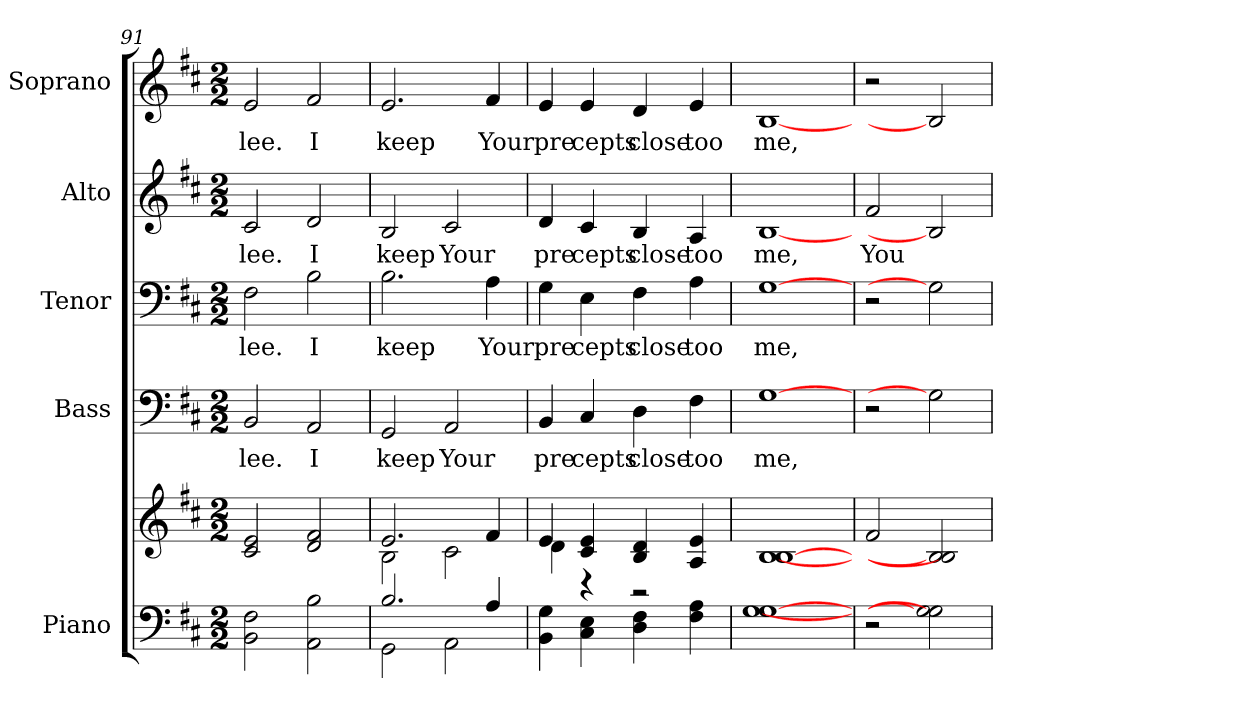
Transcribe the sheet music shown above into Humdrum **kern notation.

**kern	**kern	**kern	**text	**kern	**text	**kern	**text	**kern	**text
*part5	*part5	*part4	*part4	*part3	*part3	*part2	*part2	*part1	*part1
*staff6	*staff5	*staff4	*staff4	*staff3	*staff3	*staff2	*staff2	*staff1	*staff1
*I"Piano	*	*I"Bass	*	*I"Tenor	*	*I"Alto	*	*I"Soprano	*
*I'Pno.	*	*I'B.	*	*I'T.	*	*I'A.	*	*I'S.	*
*clefF4	*clefG2	*clefF4	*	*clefF4	*	*clefG2	*	*clefG2	*
*k[f#c#]	*k[f#c#]	*k[f#c#]	*	*k[f#c#]	*	*k[f#c#]	*	*k[f#c#]	*
*D:	*D:	*D:	*	*D:	*	*D:	*	*D:	*
*M2/2	*M2/2	*M2/2	*	*M2/2	*	*M2/2	*	*M2/2	*
=91	=91	=91	=91	=91	=91	=91	=91	=91	=91
!	!	!	!LO:LY:b:color=#000000	!	!	!	!	!	!
!	!	!	!	!	!LO:LY:b:color=#000000	!	!	!	!
!	!	!	!	!	!	!	!LO:LY:b:color=#000000	!	!
!	!	!	!	!	!	!	!	!	!LO:LY:b:color=#000000
2BBi\ 2F#i	2c#i/ 2ei	2BBi/	lee.	2F#i\	lee.	2c#i/	lee.	2ei/	lee.
!	!	!	!LO:LY:b:color=#000000	!	!	!	!	!	!
!	!	!	!	!	!LO:LY:b:color=#000000	!	!	!	!
!	!	!	!	!	!	!	!LO:LY:b:color=#000000	!	!
!	!	!	!	!	!	!	!	!	!LO:LY:b:color=#000000
2AAi\ 2Bi	2di/ 2f#i	2AAi/	I	2Bi\	I	2di/	I	2f#i/	I
=92	=92	=92	=92	=92	=92	=92	=92	=92	=92
*^	*^	*	*	*	*	*	*	*	*
!	!	!	!	!	!LO:LY:b:color=#000000	!	!	!	!	!	!
!	!	!	!	!	!	!	!LO:LY:b:color=#000000	!	!	!	!
!	!	!	!	!	!	!	!	!	!LO:LY:b:color=#000000	!	!
!	!	!	!	!	!	!	!	!	!	!	!LO:LY:b:color=#000000
2.Bi/	2GGi\	2.ei/	2Bi\	2GGi/	keep	2.Bi\	keep	2Bi/	keep	2.ei/	keep
!	!	!	!	!	!LO:LY:b:color=#000000	!	!	!	!	!	!
!	!	!	!	!	!	!	!	!	!LO:LY:b:color=#000000	!	!
.	2AAi\	.	2c#i\	2AAi/	Your	.	.	2c#i/	Your	.	.
!	!	!	!	!	!	!	!LO:LY:b:color=#000000	!	!	!	!
!	!	!	!	!	!	!	!	!	!	!	!LO:LY:b:color=#000000
4Ai/	.	4f#i/	.	.	.	4Ai\	Your	.	.	4f#i/	Your
*v	*v	*	*	*	*	*	*	*	*	*	*
=93	=93	=93	=93	=93	=93	=93	=93	=93	=93	=93
!	!	!	!	!LO:LY:b:color=#000000	!	!	!	!	!	!
!	!	!	!	!	!	!LO:LY:b:color=#000000	!	!	!	!
!	!	!	!	!	!	!	!	!LO:LY:b:color=#000000	!	!
!	!	!	!	!	!	!	!	!	!	!LO:LY:b:color=#000000
4BBi\ 4Gi	4ei/	4di\	4BBi/	pre	4Gi\	pre	4di/	pre	4ei/	pre
!	!	!	!	!LO:LY:b:color=#000000	!	!	!	!	!	!
!	!	!	!	!	!	!LO:LY:b:color=#000000	!	!	!	!
!	!	!	!	!	!	!	!	!LO:LY:b:color=#000000	!	!
!	!	!	!	!	!	!	!	!	!	!LO:LY:b:color=#000000
4C#i\ 4Ei	4c#i/ 4ei	4r	4C#i/	cepts	4Ei\	cepts	4c#i/	cepts	4ei/	cepts
!	!	!	!	!LO:LY:b:color=#000000	!	!	!	!	!	!
!	!	!	!	!	!	!LO:LY:b:color=#000000	!	!	!	!
!	!	!	!	!	!	!	!	!LO:LY:b:color=#000000	!	!
!	!	!	!	!	!	!	!	!	!	!LO:LY:b:color=#000000
4Di\ 4F#i	4Bi/ 4di	2r	4Di\	close	4F#i\	close	4Bi/	close	4di/	close
!	!	!	!	!LO:LY:b:color=#000000	!	!	!	!	!	!
!	!	!	!	!	!	!LO:LY:b:color=#000000	!	!	!	!
!	!	!	!	!	!	!	!	!LO:LY:b:color=#000000	!	!
!	!	!	!	!	!	!	!	!	!	!LO:LY:b:color=#000000
4F#i\ 4Ai	4Ai/ 4ei	.	4F#i\	too	4Ai\	too	4Ai/	too	4ei/	too
*	*v	*v	*	*	*	*	*	*	*	*
=94	=94	=94	=94	=94	=94	=94	=94	=94	=94
!	!	!	!LO:LY:b:color=#000000	!	!	!	!	!	!
!	!	!	!	!	!LO:LY:b:color=#000000	!	!	!	!
!	!	!	!	!	!	!	!LO:LY:b:color=#000000	!	!
!	!	!	!	!	!	!	!	!	!LO:LY:b:color=#000000
[1Gi [1Gi	[1Bi [1Bi	[1Gi	me,	[1Gi	me,	[1Bi	me,	[1Bi	me,
=95	=95	=95	=95	=95	=95	=95	=95	=95	=95
!	!	!	!	!	!	!	!LO:LY:b:color=#000000	!	!
2r	2f#i/	2r	.	2r	.	2f#i/	You	2r	.
2Gi] 2Gi]	2Bi] 2Bi]	2Gi]	.	2Gi]	.	2Bi]	.	2Bi]	.
=	=	=	=	=	=	=	=	=	=
*-	*-	*-	*-	*-	*-	*-	*-	*-	*-
